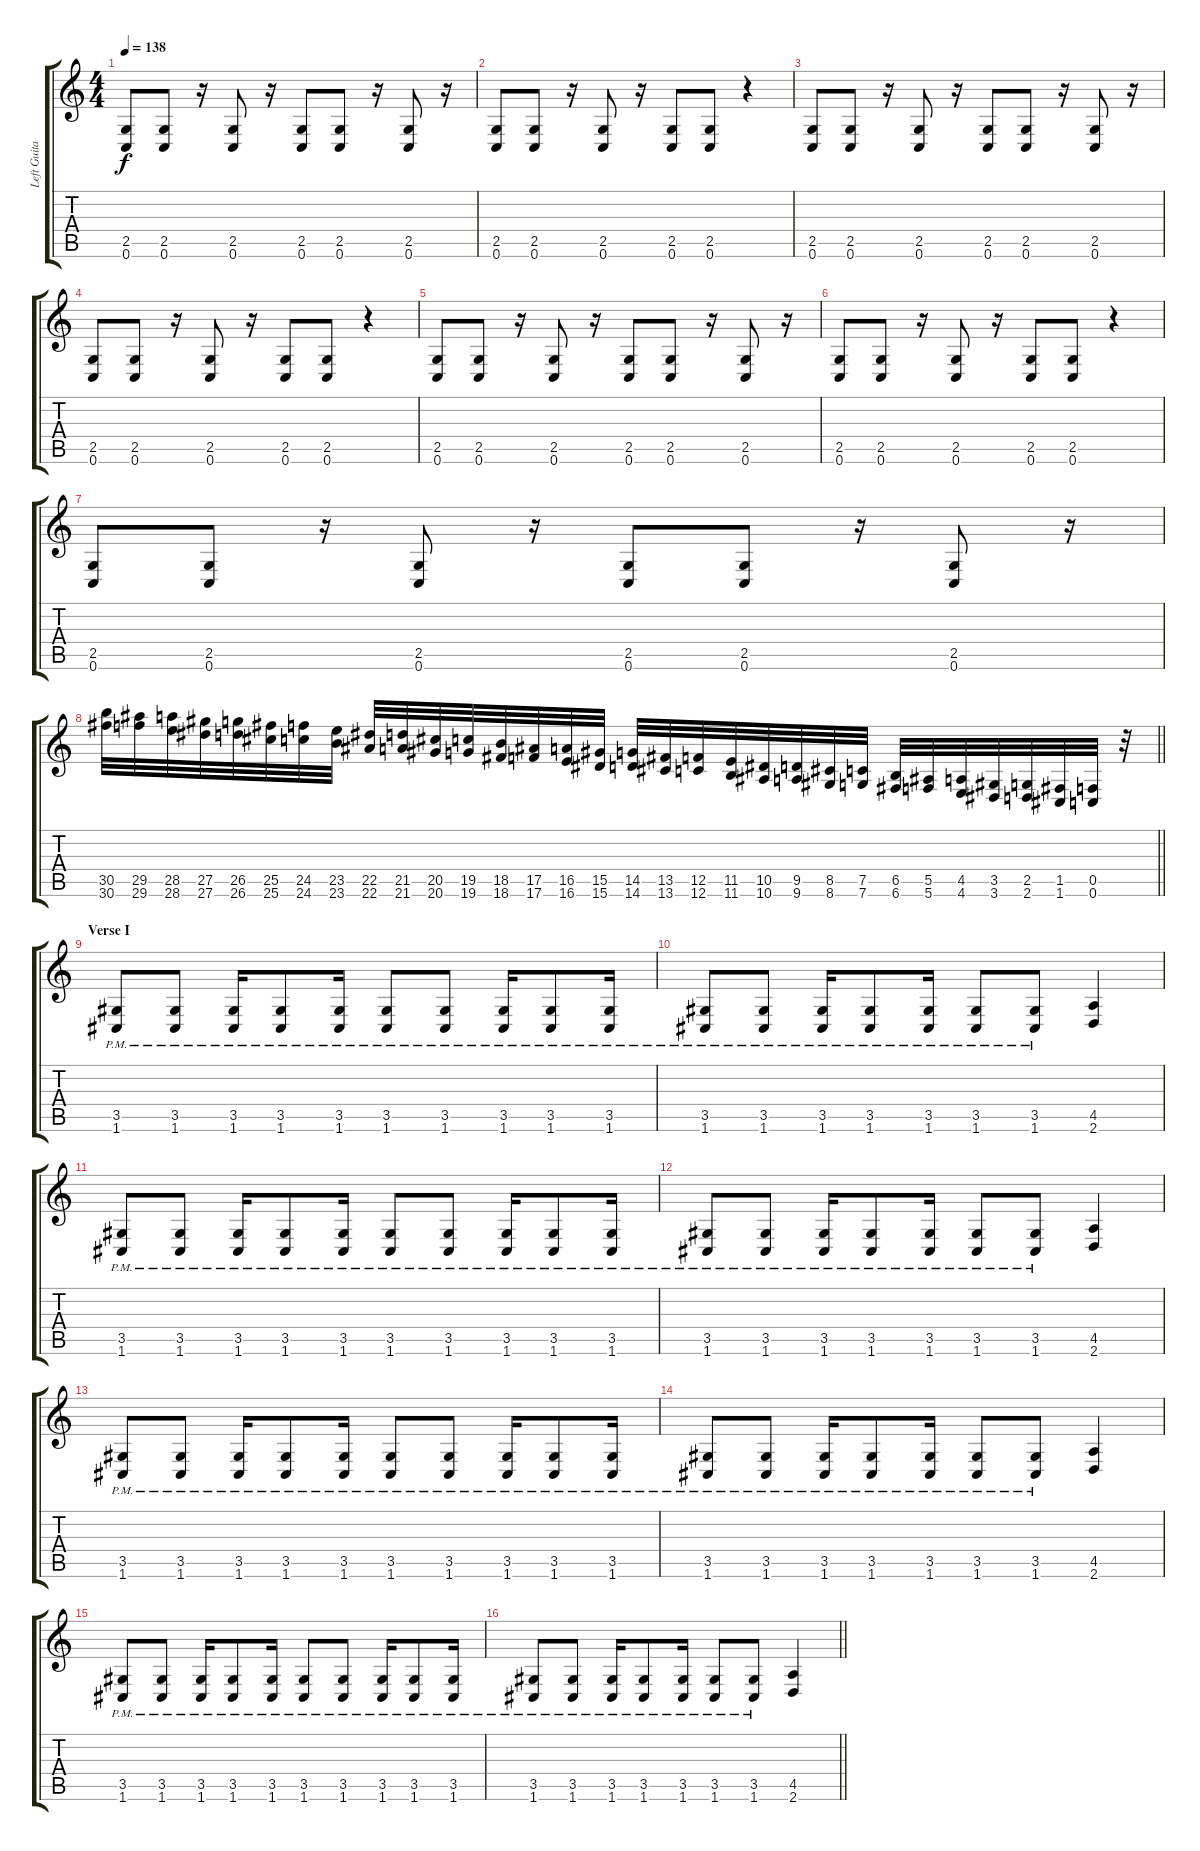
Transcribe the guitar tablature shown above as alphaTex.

\track ("Left Guitar" "Left Guita") {instrument overdrivenguitar}
\staff {score tabs}
\tuning (C4 G3 Eb3 Bb2 F2 C2) {hide}
\ts (4 4)
\tempo 138
\clef g2
\ks c
(2.5 0.6).8{dy f} (2.5 0.6).8 r.16 (2.5 0.6).8 r.16 (2.5 0.6).8 (2.5 0.6).8 r.16 (2.5 0.6).8 r.16 |
(2.5 0.6).8 (2.5 0.6).8 r.16 (2.5 0.6).8 r.16 (2.5 0.6).8 (2.5 0.6).8 r.4 |
(2.5 0.6).8 (2.5 0.6).8 r.16 (2.5 0.6).8 r.16 (2.5 0.6).8 (2.5 0.6).8 r.16 (2.5 0.6).8 r.16 |
(2.5 0.6).8 (2.5 0.6).8 r.16 (2.5 0.6).8 r.16 (2.5 0.6).8 (2.5 0.6).8 r.4 |
(2.5 0.6).8 (2.5 0.6).8 r.16 (2.5 0.6).8 r.16 (2.5 0.6).8 (2.5 0.6).8 r.16 (2.5 0.6).8 r.16 |
(2.5 0.6).8 (2.5 0.6).8 r.16 (2.5 0.6).8 r.16 (2.5 0.6).8 (2.5 0.6).8 r.4 |
(2.5 0.6).8 (2.5 0.6).8 r.16 (2.5 0.6).8 r.16 (2.5 0.6).8 (2.5 0.6).8 r.16 (2.5 0.6).8 r.16 |
\barLineRight lightlight
(30.5 30.6).32{instrument guitarfretnoise} (29.5 29.6).32 (28.5 28.6).32 (27.5 27.6).32 (26.5 26.6).32 (25.5 25.6).32 (24.5 24.6).32 (23.5 23.6).32 (22.5 22.6).32 (21.5 21.6).32 (20.5 20.6).32 (19.5 19.6).32 (18.5 18.6).32 (17.5 17.6).32 (16.5 16.6).32 (15.5 15.6).32 (14.5 14.6).32 (13.5 13.6).32 (12.5 12.6).32 (11.5 11.6).32 (10.5 10.6).32 (9.5 9.6).32 (8.5 8.6).32 (7.5 7.6).32 (6.5 6.6).32 (5.5 5.6).32 (4.5 4.6).32 (3.5 3.6).32 (2.5 2.6).32 (1.5 1.6).32 (0.5 0.6).32 r.32 |
\section ("" "Verse I")
(3.5{pm} 1.6{pm}).8{instrument distortionguitar} (3.5{pm} 1.6{pm}).8 (3.5{pm} 1.6{pm}).16 (3.5{pm} 1.6{pm}).8 (3.5{pm} 1.6{pm}).16 (3.5{pm} 1.6{pm}).8 (3.5{pm} 1.6{pm}).8 (3.5{pm} 1.6{pm}).16 (3.5{pm} 1.6{pm}).8 (3.5{pm} 1.6{pm}).16 |
(3.5{pm} 1.6{pm}).8 (3.5{pm} 1.6{pm}).8 (3.5{pm} 1.6{pm}).16 (3.5{pm} 1.6{pm}).8 (3.5{pm} 1.6{pm}).16 (3.5{pm} 1.6{pm}).8 (3.5{pm} 1.6{pm}).8 (4.5 2.6).4 |
(3.5{pm} 1.6{pm}).8 (3.5{pm} 1.6{pm}).8 (3.5{pm} 1.6{pm}).16 (3.5{pm} 1.6{pm}).8 (3.5{pm} 1.6{pm}).16 (3.5{pm} 1.6{pm}).8 (3.5{pm} 1.6{pm}).8 (3.5{pm} 1.6{pm}).16 (3.5{pm} 1.6{pm}).8 (3.5{pm} 1.6{pm}).16 |
(3.5{pm} 1.6{pm}).8 (3.5{pm} 1.6{pm}).8 (3.5{pm} 1.6{pm}).16 (3.5{pm} 1.6{pm}).8 (3.5{pm} 1.6{pm}).16 (3.5{pm} 1.6{pm}).8 (3.5{pm} 1.6{pm}).8 (4.5 2.6).4 |
(3.5{pm} 1.6{pm}).8 (3.5{pm} 1.6{pm}).8 (3.5{pm} 1.6{pm}).16 (3.5{pm} 1.6{pm}).8 (3.5{pm} 1.6{pm}).16 (3.5{pm} 1.6{pm}).8 (3.5{pm} 1.6{pm}).8 (3.5{pm} 1.6{pm}).16 (3.5{pm} 1.6{pm}).8 (3.5{pm} 1.6{pm}).16 |
(3.5{pm} 1.6{pm}).8 (3.5{pm} 1.6{pm}).8 (3.5{pm} 1.6{pm}).16 (3.5{pm} 1.6{pm}).8 (3.5{pm} 1.6{pm}).16 (3.5{pm} 1.6{pm}).8 (3.5{pm} 1.6{pm}).8 (4.5 2.6).4 |
(3.5{pm} 1.6{pm}).8 (3.5{pm} 1.6{pm}).8 (3.5{pm} 1.6{pm}).16 (3.5{pm} 1.6{pm}).8 (3.5{pm} 1.6{pm}).16 (3.5{pm} 1.6{pm}).8 (3.5{pm} 1.6{pm}).8 (3.5{pm} 1.6{pm}).16 (3.5{pm} 1.6{pm}).8 (3.5{pm} 1.6{pm}).16 |
\barLineRight lightlight
(3.5{pm} 1.6{pm}).8 (3.5{pm} 1.6{pm}).8 (3.5{pm} 1.6{pm}).16 (3.5{pm} 1.6{pm}).8 (3.5{pm} 1.6{pm}).16 (3.5{pm} 1.6{pm}).8 (3.5{pm} 1.6{pm}).8 (4.5 2.6).4
